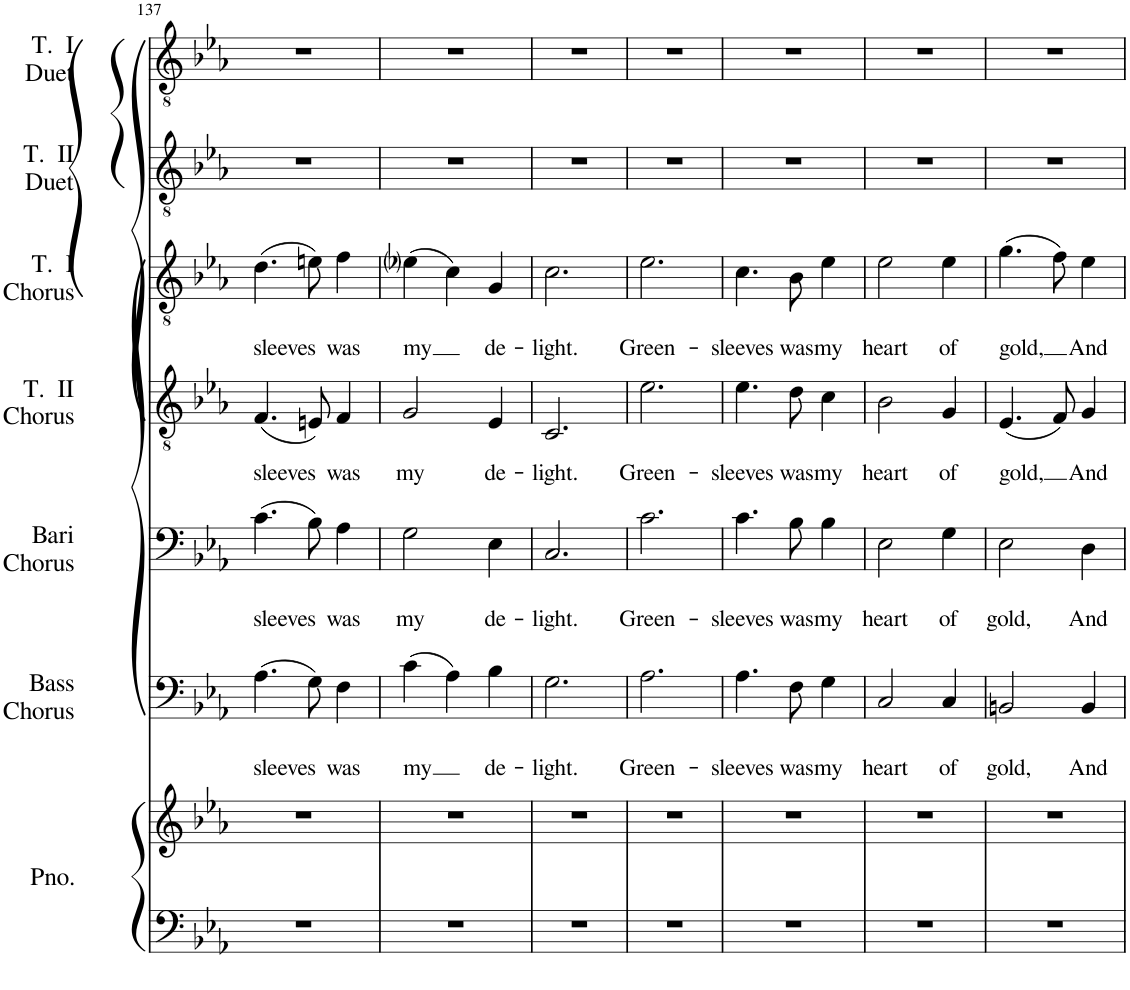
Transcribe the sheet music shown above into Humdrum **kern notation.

**kern	**kern	**kern	**text	**text	**kern	**text	**text	**kern	**text	**text	**kern	**text	**text	**kern	**kern
*part7	*part7	*part6	*part6	*part6	*part5	*part5	*part5	*part4	*part4	*part4	*part3	*part3	*part3	*part2	*part1
*staff8	*staff7	*staff6	*staff6	*staff6	*staff5	*staff5	*staff5	*staff4	*staff4	*staff4	*staff3	*staff3	*staff3	*staff2	*staff1
*I"Piano	*	*I"Bass Chorus	*	*	*I"Baritone Chorus	*	*	*I"Tenor II Chorus	*	*	*I"Tenor I Chorus	*	*	*I"Tenor II Duet	*I"Tenor I Duet
*I'Pno.	*	*I'Bass Chorus	*	*	*I'Bari Chorus	*	*	*I'T.  II Chorus	*	*	*I'T.  I Chorus	*	*	*I'T.  II Duet	*I'T.  I Duet
!!LO:PB:g=z
*clefF4	*clefG2	*clefF4	*	*	*clefF4	*	*	*clefGv2	*	*	*clefGv2	*	*	*clefGv2	*clefGv2
*k[b-e-a-]	*k[b-e-a-]	*k[b-e-a-]	*	*	*k[b-e-a-]	*	*	*k[b-e-a-]	*	*	*k[b-e-a-]	*	*	*k[b-e-a-]	*k[b-e-a-]
*M3/4	*M3/4	*M3/4	*	*	*M3/4	*	*	*M3/4	*	*	*M3/4	*	*	*M3/4	*M3/4
=137	=137	=137	=137	=137	=137	=137	=137	=137	=137	=137	=137	=137	=137	=137	=137
!	!	!	!	!LO:LY:b	!	!	!LO:LY:b	!	!	!LO:LY:b	!	!	!LO:LY:b	!	!
2.r	2.r	(4.A-\	.	sleeves	(4.c\	.	sleeves	(4.F/	.	sleeves	(4.d\	.	sleeves	2.r	2.r
.	.	8G\)	.	.	8B-\)	.	.	8En/)	.	.	8en\)	.	.	.	.
!	!	!	!	!LO:LY:b	!	!	!LO:LY:b	!	!	!LO:LY:b	!	!	!LO:LY:b	!	!
.	.	4F\	.	was	4A-\	.	was	4F/	.	was	4f\	.	was	.	.
=138	=138	=138	=138	=138	=138	=138	=138	=138	=138	=138	=138	=138	=138	=138	=138
!	!	!	!	!LO:LY:b	!	!	!LO:LY:b	!	!	!LO:LY:b	!	!	!LO:LY:b	!	!
2.r	2.r	(4c\	.	my	2G\	.	my	2G/	.	my	(4e-i\	.	my	2.r	2.r
.	.	4A-\)	.	.	.	.	.	.	.	.	4c\)	.	.	.	.
!	!	!	!	!LO:LY:b	!	!	!LO:LY:b	!	!	!LO:LY:b	!	!	!LO:LY:b	!	!
.	.	4B-\	.	de-	4E-\	.	de-	4E-/	.	de-	4G/	.	de-	.	.
=139	=139	=139	=139	=139	=139	=139	=139	=139	=139	=139	=139	=139	=139	=139	=139
!	!	!	!	!LO:LY:b	!	!	!LO:LY:b	!	!	!LO:LY:b	!	!	!LO:LY:b	!	!
2.r	2.r	2.G\	.	-light.	2.C/	.	-light.	2.C/	.	-light.	2.c\	.	-light.	2.r	2.r
=140	=140	=140	=140	=140	=140	=140	=140	=140	=140	=140	=140	=140	=140	=140	=140
!	!	!	!	!LO:LY:b	!	!	!LO:LY:b	!	!	!LO:LY:b	!	!	!LO:LY:b	!	!
2.r	2.r	2.A-\	.	Green-	2.c\	.	Green-	2.e-\	.	Green-	2.e-\	.	Green-	2.r	2.r
=141	=141	=141	=141	=141	=141	=141	=141	=141	=141	=141	=141	=141	=141	=141	=141
!	!	!	!	!LO:LY:b	!	!	!LO:LY:b	!	!	!LO:LY:b	!	!	!LO:LY:b	!	!
2.r	2.r	4.A-\	.	-sleeves	4.c\	.	-sleeves	4.e-\	.	-sleeves	4.c\	.	-sleeves	2.r	2.r
!	!	!	!	!LO:LY:b	!	!	!LO:LY:b	!	!	!LO:LY:b	!	!	!LO:LY:b	!	!
.	.	8F\	.	was	8B-\	.	was	8d\	.	was	8B-\	.	was	.	.
!	!	!	!	!LO:LY:b	!	!	!LO:LY:b	!	!	!LO:LY:b	!	!	!LO:LY:b	!	!
.	.	4G\	.	my	4B-\	.	my	4c\	.	my	4e-\	.	my	.	.
=142	=142	=142	=142	=142	=142	=142	=142	=142	=142	=142	=142	=142	=142	=142	=142
!	!	!	!	!LO:LY:b	!	!	!LO:LY:b	!	!	!LO:LY:b	!	!	!LO:LY:b	!	!
2.r	2.r	2C/	.	heart	2E-\	.	heart	2B-\	.	heart	2e-\	.	heart	2.r	2.r
!	!	!	!	!LO:LY:b	!	!	!LO:LY:b	!	!	!LO:LY:b	!	!	!LO:LY:b	!	!
.	.	4C/	.	of	4G\	.	of	4G/	.	of	4e-\	.	of	.	.
=143	=143	=143	=143	=143	=143	=143	=143	=143	=143	=143	=143	=143	=143	=143	=143
!	!	!	!	!LO:LY:b	!	!	!LO:LY:b	!	!	!LO:LY:b	!	!	!LO:LY:b	!	!
2.r	2.r	2BBn/	.	gold,	2E-\	.	gold,	(4.E-/	.	gold,	(4.g\	.	gold,	2.r	2.r
.	.	.	.	.	.	.	.	8F/)	.	.	8f\)	.	.	.	.
!	!	!	!	!LO:LY:b	!	!	!LO:LY:b	!	!	!LO:LY:b	!	!	!LO:LY:b	!	!
.	.	4BB/	.	And	4D\	.	And	4G/	.	And	4e-\	.	And	.	.
=	=	=	=	=	=	=	=	=	=	=	=	=	=	=	=
*-	*-	*-	*-	*-	*-	*-	*-	*-	*-	*-	*-	*-	*-	*-	*-
